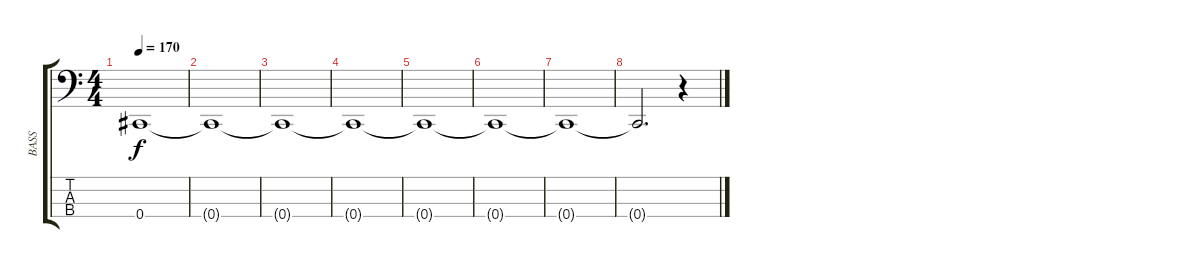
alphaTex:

\track ("BASS" "BASS") {instrument electricbassfinger}
\staff {score tabs}
\tuning (Eb2 B1 Gb1 Db1) {hide}
\ts (4 4)
\tempo 170
\clef f4
\ks c
0.4{t}.1{dy f} |
0.4{t}.1 |
0.4{t}.1 |
0.4{t}.1 |
0.4{t}.1 |
0.4{t}.1 |
0.4{t}.1 |
0.4{t}.2{d} r.4
